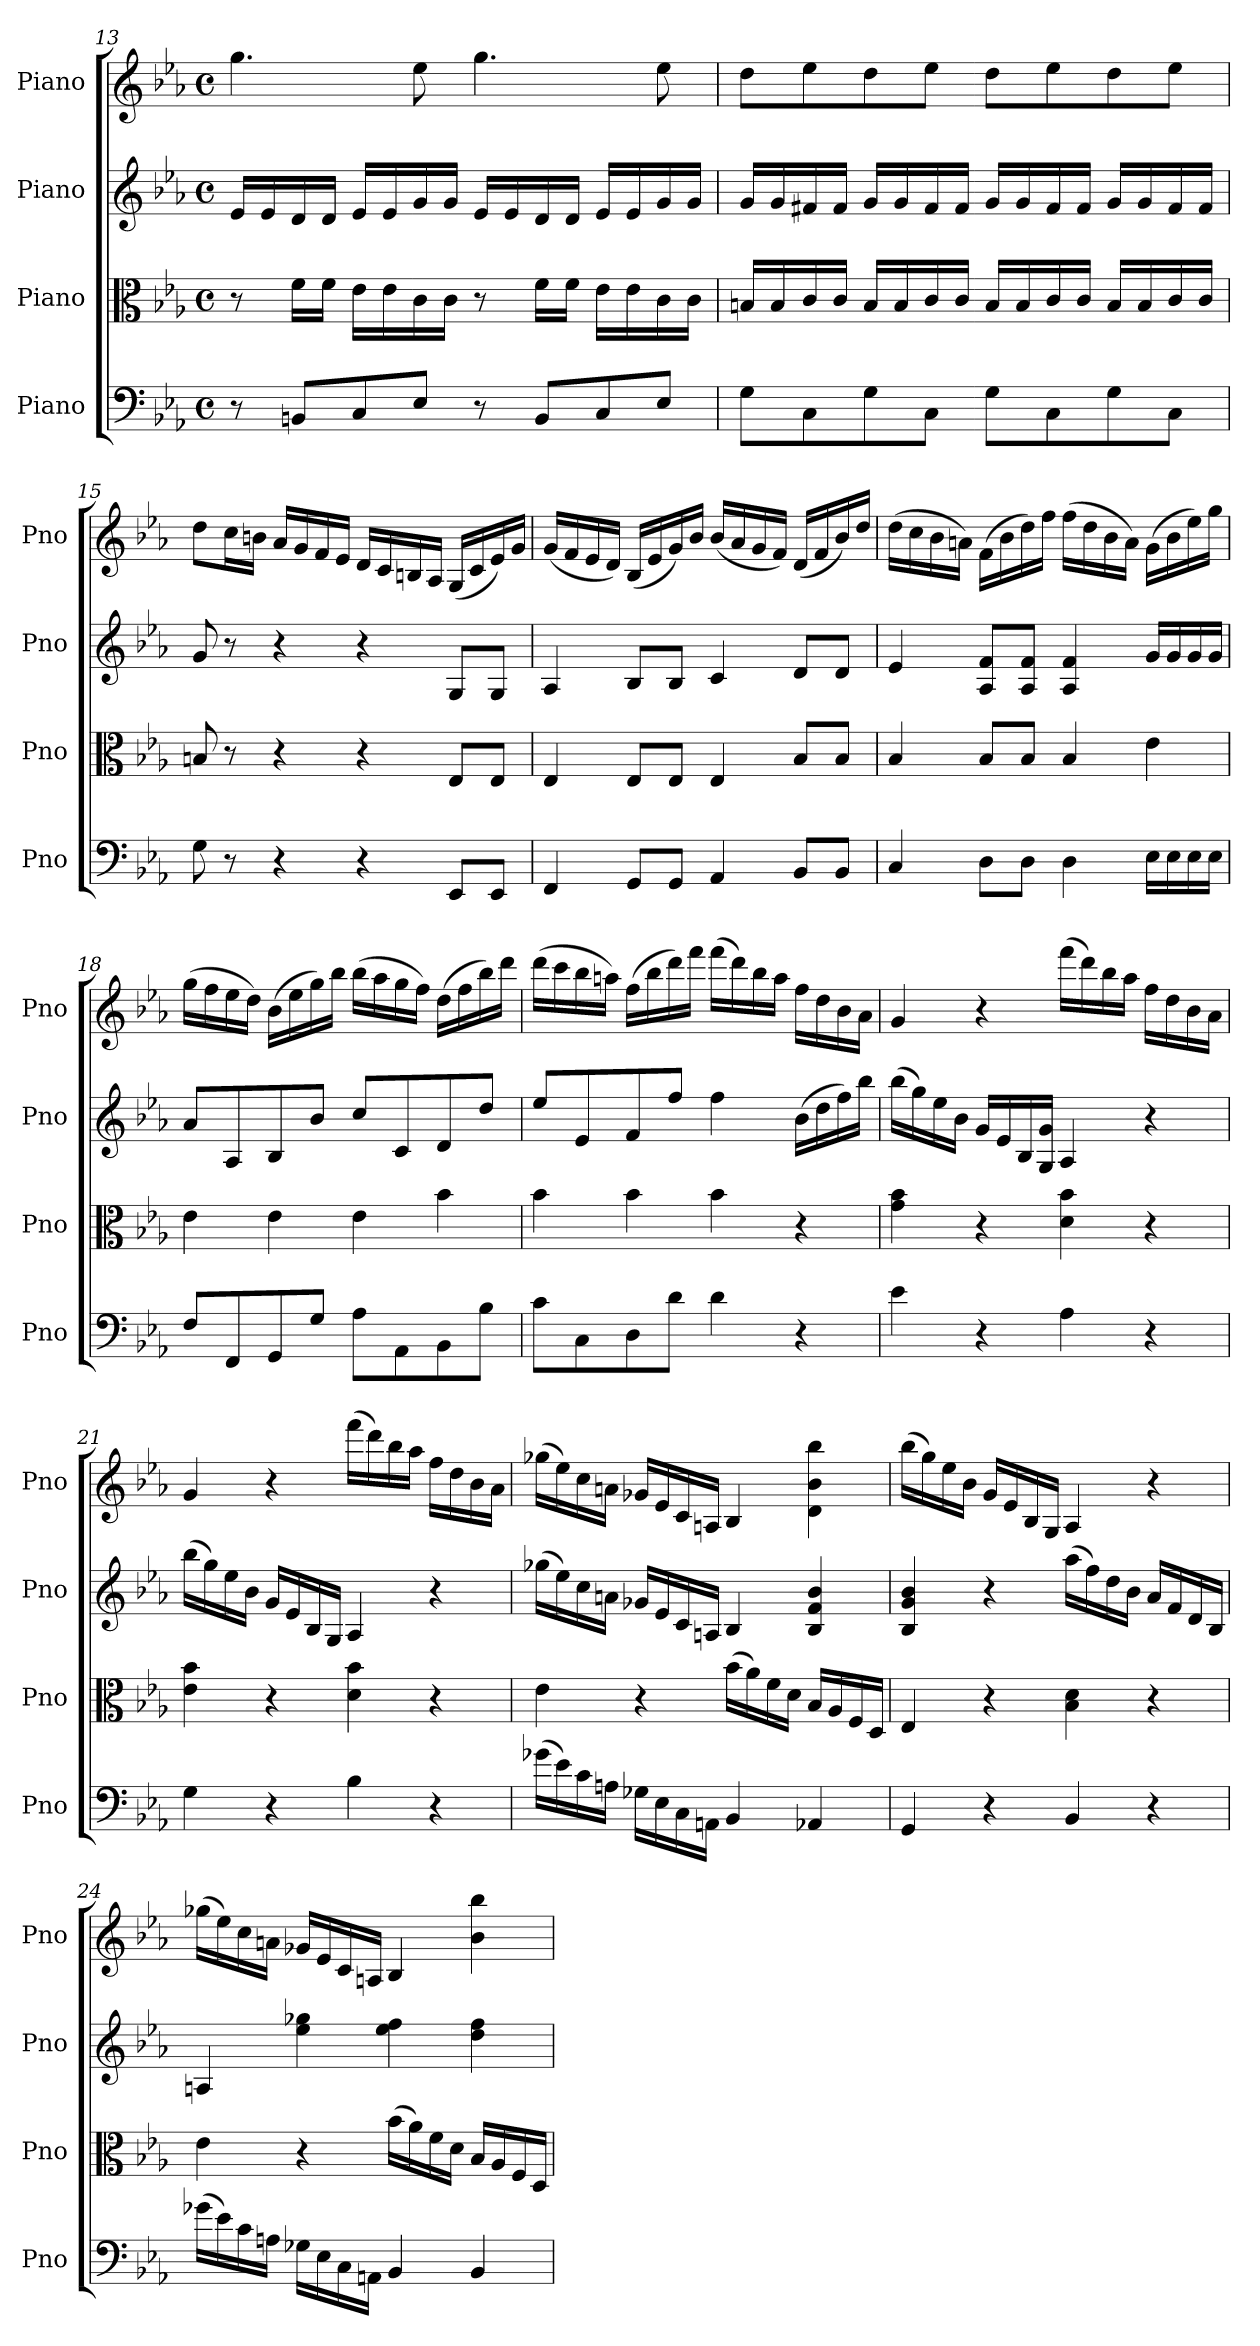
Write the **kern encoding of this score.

**kern	**kern	**kern	**kern
*part4	*part3	*part2	*part1
*staff4	*staff3	*staff2	*staff1
*I"Piano	*I"Piano	*I"Piano	*I"Piano
*I'Pno	*I'Pno	*I'Pno	*I'Pno
*clefF4	*clefC3	*clefG2	*clefG2
*k[b-e-a-]	*k[b-e-a-]	*k[b-e-a-]	*k[b-e-a-]
*M4/4	*M4/4	*M4/4	*M4/4
*met(c)	*met(c)	*met(c)	*met(c)
=13	=13	=13	=13
8r	8r	16e-/LL	4.gg\
.	.	16e-/	.
8BBn/L	16f\LL	16d/	.
.	16f\JJ	16d/JJ	.
8C/	16e-\LL	16e-/LL	.
.	16e-\	16e-/	.
8E-/J	16c\	16g/	8ee-\
.	16c\JJ	16g/JJ	.
8r	8r	16e-/LL	4.gg\
.	.	16e-/	.
8BB/L	16f\LL	16d/	.
.	16f\JJ	16d/JJ	.
8C/	16e-\LL	16e-/LL	.
.	16e-\	16e-/	.
8E-/J	16c\	16g/	8ee-\
.	16c\JJ	16g/JJ	.
=14	=14	=14	=14
8G\L	16Bn/LL	16g/LL	8dd\L
.	16B/	16g/	.
8C\	16c/	16f#X/	8ee-\
.	16c/JJ	16f#/JJ	.
8G\	16B/LL	16g/LL	8dd\
.	16B/	16g/	.
8C\J	16c/	16f#/	8ee-\J
.	16c/JJ	16f#/JJ	.
8G\L	16B/LL	16g/LL	8dd\L
.	16B/	16g/	.
8C\	16c/	16f#/	8ee-\
.	16c/JJ	16f#/JJ	.
8G\	16B/LL	16g/LL	8dd\
.	16B/	16g/	.
8C\J	16c/	16f#/	8ee-\J
.	16c/JJ	16f#/JJ	.
=15	=15	=15	=15
8G\	8Bn/	8g/	8dd\L
8r	8r	8r	16cc\L
.	.	.	16bn\JJ
4r	4r	4r	16a-/LL
.	.	.	16g/
.	.	.	16f/
.	.	.	16e-/JJ
4r	4r	4r	16d/LL
.	.	.	16c/
.	.	.	16Bn/
.	.	.	16A-/JJ
8EE-/L	8E-/L	8G/L	(16G/LL
.	.	.	16c/
8EE-/J	8E-/J	8G/J	16e-/)
.	.	.	16g/JJ
!!LO:LB:g=z
=16	=16	=16	=16
4FF/	4E-/	4A-/	(16g/LL
.	.	.	16f/
.	.	.	16e-/
.	.	.	16d/JJ)
8GG/L	8E-/L	8B-/L	(16B-/LL
.	.	.	16e-/
8GG/J	8E-/J	8B-/J	16g/)
.	.	.	16b-/JJ
4AA-/	4E-/	4c/	(16b-/LL
.	.	.	16a-/
.	.	.	16g/
.	.	.	16f/JJ)
8BB-/L	8B-/L	8d/L	(16d/LL
.	.	.	16f/
8BB-/J	8B-/J	8d/J	16b-/)
.	.	.	16dd/JJ
=17	=17	=17	=17
4C/	4B-/	4e-/	(16dd\LL
.	.	.	16cc\
.	.	.	16b-\
.	.	.	16an\JJ)
8D\L	8B-/L	8A-/ 8f/L	(16f\LL
.	.	.	16b-\
8D\J	8B-/J	8A-/ 8f/J	16dd\)
.	.	.	16ff\JJ
4D\	4B-/	4A-/ 4f/	(16ff\LL
.	.	.	16dd\
.	.	.	16b-\
.	.	.	16a\JJ)
16E-\LL	4e-\	16g/LL	(16g\LL
16E-\	.	16g/	16b-\
16E-\	.	16g/	16ee-\)
16E-\JJ	.	16g/JJ	16gg\JJ
=18	=18	=18	=18
8F/L	4e-\	8a-/L	(16gg\LL
.	.	.	16ff\
8FF/	.	8A-/	16ee-\
.	.	.	16dd\JJ)
8GG/	4e-\	8B-/	(16b-\LL
.	.	.	16ee-\
8G/J	.	8b-/J	16gg\)
.	.	.	16bb-\JJ
8A-\L	4e-\	8cc/L	(16bb-\LL
.	.	.	16aa-\
8AA-\	.	8c/	16gg\
.	.	.	16ff\JJ)
8BB-\	4b-\	8d/	(16dd\LL
.	.	.	16ff\
8B-\J	.	8dd/J	16bb-\)
.	.	.	16ddd\JJ
=19	=19	=19	=19
8c\L	4b-\	8ee-/L	(16ddd\LL
.	.	.	16ccc\
8C\	.	8e-/	16bb-\
.	.	.	16aan\JJ)
8D\	4b-\	8f/	(16ff\LL
.	.	.	16bb-\
8d\J	.	8ff/J	16ddd\)
.	.	.	16fff\JJ
4d\	4b-\	4ff\	(16fff\LL
.	.	.	16ddd\)
.	.	.	16bb-\
.	.	.	16aa\JJ
4r	4r	(16b-\LL	16ff\LL
.	.	16dd\	16dd\
.	.	16ff\)	16b-\
.	.	16bb-\JJ	16a-\JJ
=20	=20	=20	=20
4e-\	4g\ 4b-\	(16bb-\LL	4g/
.	.	16gg\)	.
.	.	16ee-\	.
.	.	16b-\JJ	.
4r	4r	16g/LL	4r
.	.	16e-/	.
.	.	16B-/	.
.	.	16G/ 16g/JJ	.
4A-\	4d\ 4b-\	4A-/	(16fff\LL
.	.	.	16ddd\)
.	.	.	16bb-\
.	.	.	16aa-\JJ
4r	4r	4r	16ff\LL
.	.	.	16dd\
.	.	.	16b-\
.	.	.	16a-\JJ
!!LO:LB:g=z
=21	=21	=21	=21
4G\	4e-\ 4b-\	(16bb-\LL	4g/
.	.	16gg\)	.
.	.	16ee-\	.
.	.	16b-\JJ	.
4r	4r	16g/LL	4r
.	.	16e-/	.
.	.	16B-/	.
.	.	16G/JJ	.
4B-\	4d\ 4b-\	4A-/	(16fff\LL
.	.	.	16ddd\)
.	.	.	16bb-\
.	.	.	16aa-\JJ
4r	4r	4r	16ff\LL
.	.	.	16dd\
.	.	.	16b-\
.	.	.	16a-\JJ
=22	=22	=22	=22
(16g-X\LL	4e-\	(16gg-X\LL	(16gg-X\LL
16e-\)	.	16ee-\)	16ee-\)
16c\	.	16cc\	16cc\
16An\JJ	.	16an\JJ	16an\JJ
16G-X\LL	4r	16g-X/LL	16g-X/LL
16E-\	.	16e-/	16e-/
16C\	.	16c/	16c/
16AAn\JJ	.	16An/JJ	16An/JJ
4BB-/	(16b-\LL	4B-/	4B-/
.	16a-\)	.	.
.	16f\	.	.
.	16d\JJ	.	.
4AA-X/	16B-/LL	4B-/ 4f/ 4b-/	4d\ 4b-\ 4bb-\
.	16A-/	.	.
.	16F/	.	.
.	16D/JJ	.	.
=23	=23	=23	=23
4GG/	4E-/	4B-/ 4g/ 4b-/	(16bb-\LL
.	.	.	16gg\)
.	.	.	16ee-\
.	.	.	16b-\JJ
4r	4r	4r	16g/LL
.	.	.	16e-/
.	.	.	16B-/
.	.	.	16G/JJ
4BB-/	4B-\ 4d\	(16aa-\LL	4A-/
.	.	16ff\)	.
.	.	16dd\	.
.	.	16b-\JJ	.
4r	4r	16a-/LL	4r
.	.	16f/	.
.	.	16d/	.
.	.	16B-/JJ	.
=24	=24	=24	=24
(16g-X\LL	4e-\	4An/	(16gg-X\LL
16e-\)	.	.	16ee-\)
16c\	.	.	16cc\
16An\JJ	.	.	16an\JJ
16G-X\LL	4r	4ee-\ 4gg-X\	16g-X/LL
16E-\	.	.	16e-/
16C\	.	.	16c/
16AAn\JJ	.	.	16An/JJ
4BB-/	(16b-\LL	4ee-\ 4ff\	4B-/
.	16a-\)	.	.
.	16f\	.	.
.	16d\JJ	.	.
4BB-/	16B-/LL	4dd\ 4ff\	4b-\ 4bb-\
.	16A-/	.	.
.	16F/	.	.
.	16D/JJ	.	.
=	=	=	=
*-	*-	*-	*-
